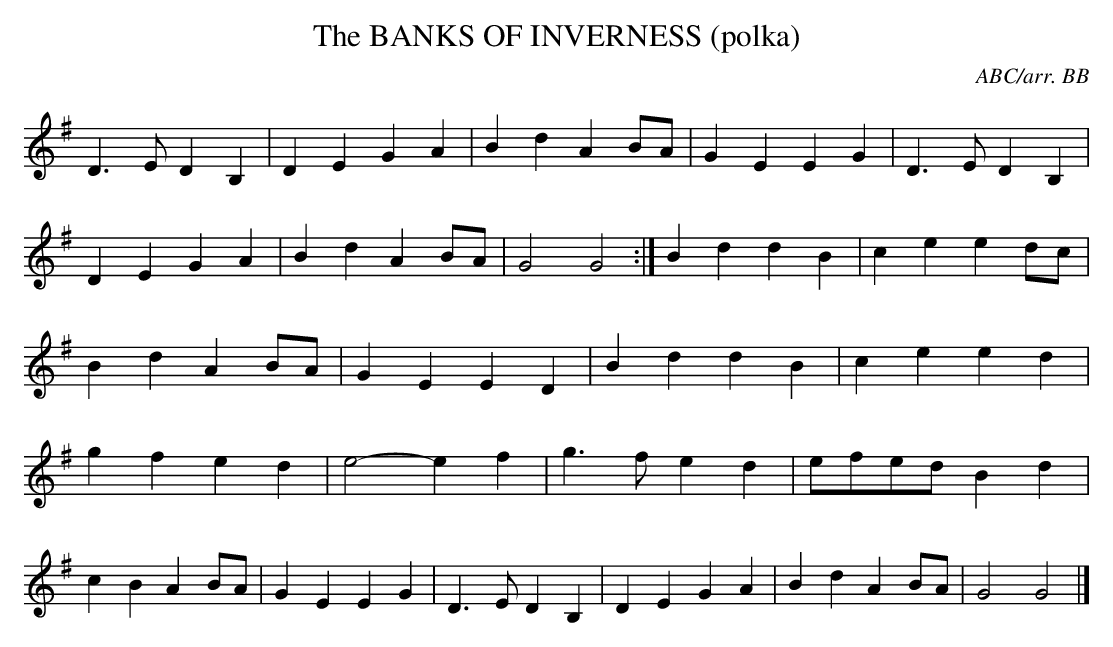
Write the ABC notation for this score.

X:1
T:BANKS OF INVERNESS (polka), The\
C:ABC/arr. BB\
L:1/4\
M:C|\
K:G\
D>E DB,|DEGA|BdAB/A/|GEEG|\
D>E DB,|DEGA|BdAB/A/|G2G2 :|\
BddB|ceed/c/|BdAB/A/|GEED|\
BddB|ceed|gfed|e2-ef|\
g>fed|e/f/e/d/ Bd|cBAB/A/|GEEG|\
D>E DB,|DEGA|BdAB/A/|G2G2 |]\
\
\
